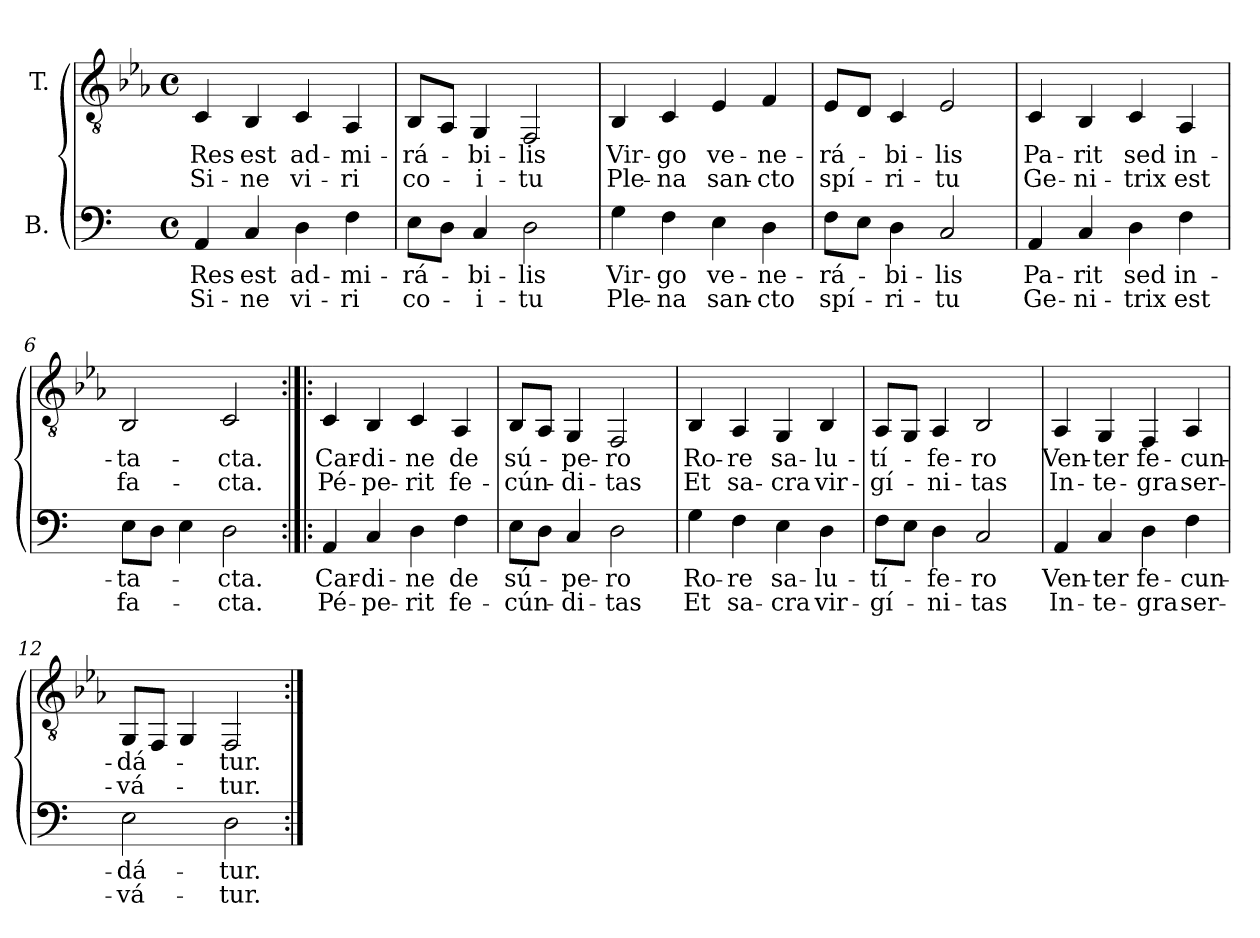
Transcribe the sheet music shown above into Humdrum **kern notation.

**kern	**text	**text	**kern	**text	**text
*part2	*part2	*part2	*part1	*part1	*part1
*staff2	*staff2	*staff2	*staff1	*staff1	*staff1
*I"B.	*	*	*I"T.	*	*
!!LO:PB:g=z
*clefF4	*	*	*clefGv2	*	*
*	*	*	*ITrd2c3	*	*
*k[]	*	*	*k[]	*	*
*a:	*	*	*a:	*	*
*M4/4	*	*	*M4/4	*	*
*met(c)	*	*	*met(c)	*	*
*MM100	*	*	*MM100	*	*
=1	=1	=1	=1	=1	=1
!	!LO:LY:b:color=#000000	!LO:LY:b:color=#000000	!	!	!
!	!	!	!	!LO:LY:b:color=#000000	!LO:LY:b:color=#000000
4AAi/	Res	Si-	4AAi/	Res	Si-
!	!LO:LY:b:color=#000000	!LO:LY:b:color=#000000	!	!	!
!	!	!	!	!LO:LY:b:color=#000000	!LO:LY:b:color=#000000
4Ci/	est	-ne	4GGi/	est	-ne
!	!LO:LY:b:color=#000000	!LO:LY:b:color=#000000	!	!	!
!	!	!	!	!LO:LY:b:color=#000000	!LO:LY:b:color=#000000
4Di\	ad-	vi-	4AAi/	ad-	vi-
!	!LO:LY:b:color=#000000	!LO:LY:b:color=#000000	!	!	!
!	!	!	!	!LO:LY:b:color=#000000	!LO:LY:b:color=#000000
4Fi\	-mi-	-ri	4FFi/	-mi-	-ri
=2	=2	=2	=2	=2	=2
!	!LO:LY:b:color=#000000	!LO:LY:b:color=#000000	!	!	!
!	!	!	!	!LO:LY:b:color=#000000	!LO:LY:b:color=#000000
8Ei\L	-rá-	co-	8GGi/L	-rá-	co-
8Di\J	.	.	8FFi/J	.	.
!	!LO:LY:b:color=#000000	!LO:LY:b:color=#000000	!	!	!
!	!	!	!	!LO:LY:b:color=#000000	!LO:LY:b:color=#000000
4Ci/	-bi-	-i-	4EEi/	-bi-	-i-
!	!LO:LY:b:color=#000000	!LO:LY:b:color=#000000	!	!	!
!	!	!	!	!LO:LY:b:color=#000000	!LO:LY:b:color=#000000
2Di\	-lis	-tu	2DDi/	-lis	-tu
=3	=3	=3	=3	=3	=3
!	!LO:LY:b:color=#000000	!LO:LY:b:color=#000000	!	!	!
!	!	!	!	!LO:LY:b:color=#000000	!LO:LY:b:color=#000000
4Gi\	Vir-	Ple-	4GGi/	Vir-	Ple-
!	!LO:LY:b:color=#000000	!LO:LY:b:color=#000000	!	!	!
!	!	!	!	!LO:LY:b:color=#000000	!LO:LY:b:color=#000000
4Fi\	-go	-na	4AAi/	-go	-na
!	!LO:LY:b:color=#000000	!LO:LY:b:color=#000000	!	!	!
!	!	!	!	!LO:LY:b:color=#000000	!LO:LY:b:color=#000000
4Ei\	ve-	san-	4Ci/	ve-	san-
!	!LO:LY:b:color=#000000	!LO:LY:b:color=#000000	!	!	!
!	!	!	!	!LO:LY:b:color=#000000	!LO:LY:b:color=#000000
4Di\	-ne-	-cto	4Di/	-ne-	-cto
=4	=4	=4	=4	=4	=4
!	!LO:LY:b:color=#000000	!LO:LY:b:color=#000000	!	!	!
!	!	!	!	!LO:LY:b:color=#000000	!LO:LY:b:color=#000000
8Fi\L	-rá-	spí-	8Ci/L	-rá-	spí-
8Ei\J	.	.	8BBi/J	.	.
!	!LO:LY:b:color=#000000	!LO:LY:b:color=#000000	!	!	!
!	!	!	!	!LO:LY:b:color=#000000	!LO:LY:b:color=#000000
4Di\	-bi-	-ri-	4AAi/	-bi-	-ri-
!	!LO:LY:b:color=#000000	!LO:LY:b:color=#000000	!	!	!
!	!	!	!	!LO:LY:b:color=#000000	!LO:LY:b:color=#000000
2Ci/	-lis	-tu	2Ci/	-lis	-tu
=5	=5	=5	=5	=5	=5
!	!LO:LY:b:color=#000000	!LO:LY:b:color=#000000	!	!	!
!	!	!	!	!LO:LY:b:color=#000000	!LO:LY:b:color=#000000
4AAi/	Pa-	Ge-	4AAi/	Pa-	Ge-
!	!LO:LY:b:color=#000000	!LO:LY:b:color=#000000	!	!	!
!	!	!	!	!LO:LY:b:color=#000000	!LO:LY:b:color=#000000
4Ci/	-rit	-ni-	4GGi/	-rit	-ni-
!	!LO:LY:b:color=#000000	!LO:LY:b:color=#000000	!	!	!
!	!	!	!	!LO:LY:b:color=#000000	!LO:LY:b:color=#000000
4Di\	sed	-trix	4AAi/	sed	-trix
!	!LO:LY:b:color=#000000	!LO:LY:b:color=#000000	!	!	!
!	!	!	!	!LO:LY:b:color=#000000	!LO:LY:b:color=#000000
4Fi\	in-	est	4FFi/	in-	est
=6	=6	=6	=6	=6	=6
!	!LO:LY:b:color=#000000	!LO:LY:b:color=#000000	!	!	!
!	!	!	!	!LO:LY:b:color=#000000	!LO:LY:b:color=#000000
8Ei\L	-ta-	fa-	2GGi/	-ta-	fa-
8Di\J	.	.	.	.	.
4Ei\	.	.	.	.	.
!	!LO:LY:b:color=#000000	!LO:LY:b:color=#000000	!	!	!
!	!	!	!	!LO:LY:b:color=#000000	!LO:LY:b:color=#000000
2Di\	-cta.	-cta.	2AAi/	-cta.	-cta.
!!LO:LB:g=z
=7:|!|:	=7:|!|:	=7:|!|:	=7:|!|:	=7:|!|:	=7:|!|:
!	!LO:LY:b:color=#000000	!LO:LY:b:color=#000000	!	!	!
!	!	!	!	!LO:LY:b:color=#000000	!LO:LY:b:color=#000000
4AAi/	Car-	Pé-	4AAi/	Car-	Pé-
!	!LO:LY:b:color=#000000	!LO:LY:b:color=#000000	!	!	!
!	!	!	!	!LO:LY:b:color=#000000	!LO:LY:b:color=#000000
4Ci/	-di-	-pe-	4GGi/	-di-	-pe-
!	!LO:LY:b:color=#000000	!LO:LY:b:color=#000000	!	!	!
!	!	!	!	!LO:LY:b:color=#000000	!LO:LY:b:color=#000000
4Di\	-ne	-rit	4AAi/	-ne	-rit
!	!LO:LY:b:color=#000000	!LO:LY:b:color=#000000	!	!	!
!	!	!	!	!LO:LY:b:color=#000000	!LO:LY:b:color=#000000
4Fi\	de	fe-	4FFi/	de	fe-
=8	=8	=8	=8	=8	=8
!	!LO:LY:b:color=#000000	!LO:LY:b:color=#000000	!	!	!
!	!	!	!	!LO:LY:b:color=#000000	!LO:LY:b:color=#000000
8Ei\L	sú-	-cún-	8GGi/L	sú-	-cún-
8Di\J	.	.	8FFi/J	.	.
!	!LO:LY:b:color=#000000	!LO:LY:b:color=#000000	!	!	!
!	!	!	!	!LO:LY:b:color=#000000	!LO:LY:b:color=#000000
4Ci/	-pe-	-di-	4EEi/	-pe-	-di-
!	!LO:LY:b:color=#000000	!LO:LY:b:color=#000000	!	!	!
!	!	!	!	!LO:LY:b:color=#000000	!LO:LY:b:color=#000000
2Di\	-ro	-tas	2DDi/	-ro	-tas
=9	=9	=9	=9	=9	=9
!	!LO:LY:b:color=#000000	!LO:LY:b:color=#000000	!	!	!
!	!	!	!	!LO:LY:b:color=#000000	!LO:LY:b:color=#000000
4Gi\	Ro-	Et	4GGi/	Ro-	Et
!	!LO:LY:b:color=#000000	!LO:LY:b:color=#000000	!	!	!
!	!	!	!	!LO:LY:b:color=#000000	!LO:LY:b:color=#000000
4Fi\	-re	sa-	4FFi/	-re	sa-
!	!LO:LY:b:color=#000000	!LO:LY:b:color=#000000	!	!	!
!	!	!	!	!LO:LY:b:color=#000000	!LO:LY:b:color=#000000
4Ei\	sa-	-cra	4EEi/	sa-	-cra
!	!LO:LY:b:color=#000000	!LO:LY:b:color=#000000	!	!	!
!	!	!	!	!LO:LY:b:color=#000000	!LO:LY:b:color=#000000
4Di\	-lu-	vir-	4GGi/	-lu-	vir-
=10	=10	=10	=10	=10	=10
!	!LO:LY:b:color=#000000	!LO:LY:b:color=#000000	!	!	!
!	!	!	!	!LO:LY:b:color=#000000	!LO:LY:b:color=#000000
8Fi\L	-tí-	-gí-	8FFi/L	-tí-	-gí-
8Ei\J	.	.	8EEi/J	.	.
!	!LO:LY:b:color=#000000	!LO:LY:b:color=#000000	!	!	!
!	!	!	!	!LO:LY:b:color=#000000	!LO:LY:b:color=#000000
4Di\	-fe-	-ni-	4FFi/	-fe-	-ni-
!	!LO:LY:b:color=#000000	!LO:LY:b:color=#000000	!	!	!
!	!	!	!	!LO:LY:b:color=#000000	!LO:LY:b:color=#000000
2Ci/	-ro	-tas	2GGi/	-ro	-tas
=11	=11	=11	=11	=11	=11
!	!LO:LY:b:color=#000000	!LO:LY:b:color=#000000	!	!	!
!	!	!	!	!LO:LY:b:color=#000000	!LO:LY:b:color=#000000
4AAi/	Ven-	In-	4FFi/	Ven-	In-
!	!LO:LY:b:color=#000000	!LO:LY:b:color=#000000	!	!	!
!	!	!	!	!LO:LY:b:color=#000000	!LO:LY:b:color=#000000
4Ci/	-ter	-te-	4EEi/	-ter	-te-
!	!LO:LY:b:color=#000000	!LO:LY:b:color=#000000	!	!	!
!	!	!	!	!LO:LY:b:color=#000000	!LO:LY:b:color=#000000
4Di\	fe-	-gra	4DDi/	fe-	-gra
!	!LO:LY:b:color=#000000	!LO:LY:b:color=#000000	!	!	!
!	!	!	!	!LO:LY:b:color=#000000	!LO:LY:b:color=#000000
4Fi\	-cun-	ser-	4FFi/	-cun-	ser-
=12	=12	=12	=12	=12	=12
!	!LO:LY:b:color=#000000	!LO:LY:b:color=#000000	!	!	!
!	!	!	!	!LO:LY:b:color=#000000	!LO:LY:b:color=#000000
2Ei\	-dá-	-vá-	8EEi/L	-dá-	-vá-
.	.	.	8DDi/J	.	.
.	.	.	4EEi/	.	.
!	!LO:LY:b:color=#000000	!LO:LY:b:color=#000000	!	!	!
!	!	!	!	!LO:LY:b:color=#000000	!LO:LY:b:color=#000000
2Di\	-tur.	-tur.	2DDi/	-tur.	-tur.
=:|!	=:|!	=:|!	=:|!	=:|!	=:|!
*-	*-	*-	*-	*-	*-
